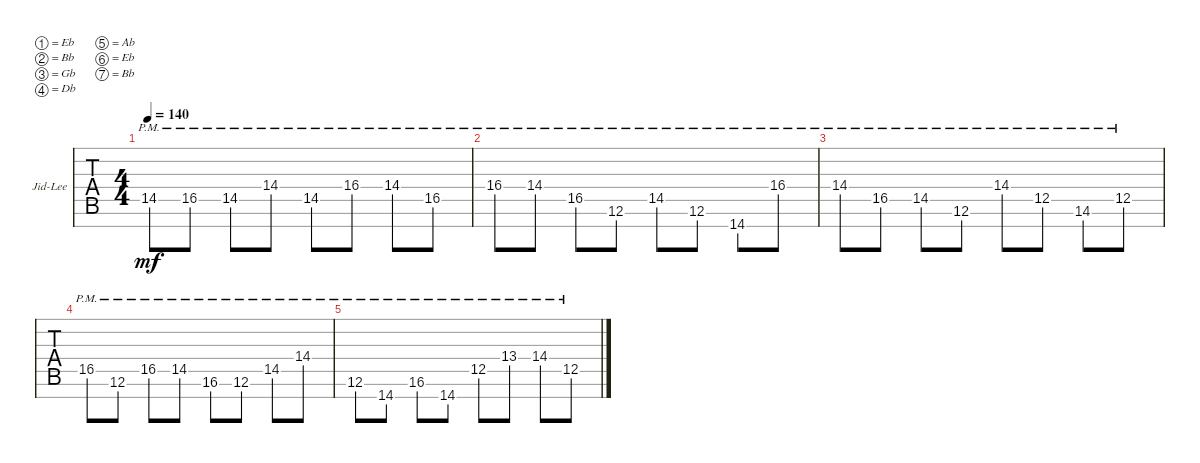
\defaultSystemsLayout 4
\bracketExtendMode groupsimilarinstruments
\firstSystemTrackNameOrientation horizontal
\otherSystemsTrackNameOrientation horizontal
\track ("Jid-Lee" "Jid-Lee") {instrument distortionguitar}
\staff {tabs}
\tuning (Eb4 Bb3 Gb3 Db3 Ab2 Eb2 Bb1)
\ts (4 4)
\tempo 140
\clef g2
\ks c
14.5{pm}.8{dy mf} 16.5{pm}.8 14.5{pm}.8 14.4{pm}.8 14.5{pm}.8 16.4{pm}.8 14.4{pm}.8 16.5{pm}.8 |
16.4{pm}.8 14.4{pm}.8 16.5{pm}.8 12.6{pm}.8 14.5{pm}.8 12.6{pm}.8 14.7{pm}.8 16.4{pm}.8 |
14.4{pm}.8 16.5{pm}.8 14.5{pm}.8 12.6{pm}.8 14.4{pm}.8 12.5{pm}.8 14.6{pm}.8 12.5{pm}.8 |
16.5{pm}.8 12.6{pm}.8 16.5{pm}.8 14.5{pm}.8 16.6{pm}.8 12.6{pm}.8 14.5{pm}.8 14.4{pm}.8 |
12.6{pm}.8 14.7{pm}.8 16.6{pm}.8 14.7{pm}.8 12.5{pm}.8 13.4{pm}.8 14.4{pm}.8 12.5{pm}.8
